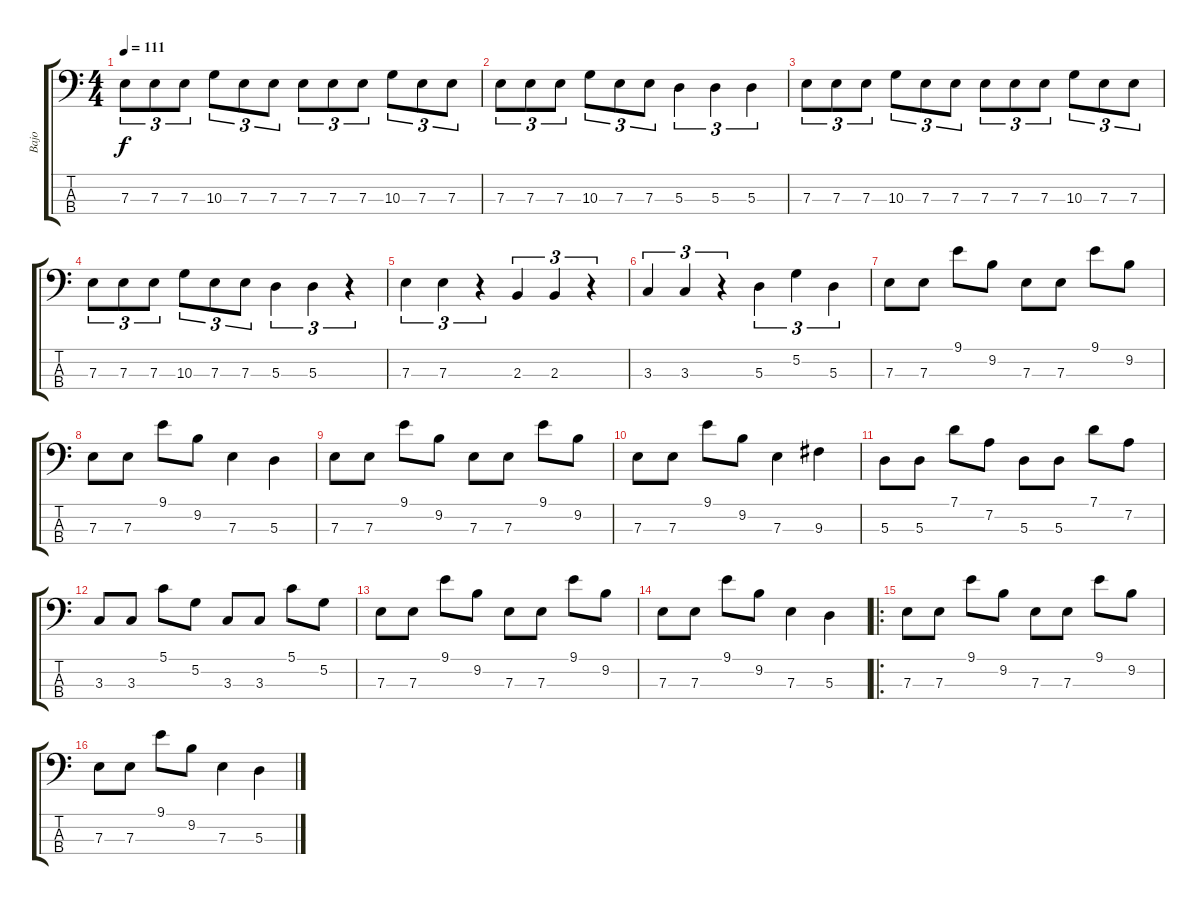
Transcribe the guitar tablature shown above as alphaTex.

\track ("Bajo" "Bajo") {instrument electricbassfinger}
\staff {score tabs}
\tuning (G2 D2 A1 E1) {hide}
\ts (4 4)
\tempo 111
\clef f4
\ks c
7.3.8{tu (3 2) dy f} 7.3.8{tu (3 2)} 7.3.8{tu (3 2)} 10.3.8{tu (3 2)} 7.3.8{tu (3 2)} 7.3.8{tu (3 2)} 7.3.8{tu (3 2)} 7.3.8{tu (3 2)} 7.3.8{tu (3 2)} 10.3.8{tu (3 2)} 7.3.8{tu (3 2)} 7.3.8{tu (3 2)} |
7.3.8{tu (3 2)} 7.3.8{tu (3 2)} 7.3.8{tu (3 2)} 10.3.8{tu (3 2)} 7.3.8{tu (3 2)} 7.3.8{tu (3 2)} 5.3.4{tu (3 2)} 5.3.4{tu (3 2)} 5.3.4{tu (3 2)} |
7.3.8{tu (3 2)} 7.3.8{tu (3 2)} 7.3.8{tu (3 2)} 10.3.8{tu (3 2)} 7.3.8{tu (3 2)} 7.3.8{tu (3 2)} 7.3.8{tu (3 2)} 7.3.8{tu (3 2)} 7.3.8{tu (3 2)} 10.3.8{tu (3 2)} 7.3.8{tu (3 2)} 7.3.8{tu (3 2)} |
7.3.8{tu (3 2)} 7.3.8{tu (3 2)} 7.3.8{tu (3 2)} 10.3.8{tu (3 2)} 7.3.8{tu (3 2)} 7.3.8{tu (3 2)} 5.3.4{tu (3 2)} 5.3.4{tu (3 2)} r.4{tu (3 2)} |
7.3.4{tu (3 2)} 7.3.4{tu (3 2)} r.4{tu (3 2)} 2.3.4{tu (3 2)} 2.3.4{tu (3 2)} r.4{tu (3 2)} |
3.3.4{tu (3 2)} 3.3.4{tu (3 2)} r.4{tu (3 2)} 5.3.4{tu (3 2)} 5.2.4{tu (3 2)} 5.3.4{tu (3 2)} |
7.3.8 7.3.8 9.1.8 9.2.8 7.3.8 7.3.8 9.1.8 9.2.8 |
7.3.8 7.3.8 9.1.8 9.2.8 7.3.4 5.3.4 |
7.3.8 7.3.8 9.1.8 9.2.8 7.3.8 7.3.8 9.1.8 9.2.8 |
7.3.8 7.3.8 9.1.8 9.2.8 7.3.4 9.3.4 |
5.3.8 5.3.8 7.1.8 7.2.8 5.3.8 5.3.8 7.1.8 7.2.8 |
3.3.8 3.3.8 5.1.8 5.2.8 3.3.8 3.3.8 5.1.8 5.2.8 |
7.3.8 7.3.8 9.1.8 9.2.8 7.3.8 7.3.8 9.1.8 9.2.8 |
7.3.8 7.3.8 9.1.8 9.2.8 7.3.4 5.3.4 |
\ro
7.3.8 7.3.8 9.1.8 9.2.8 7.3.8 7.3.8 9.1.8 9.2.8 |
7.3.8 7.3.8 9.1.8 9.2.8 7.3.4 5.3.4
